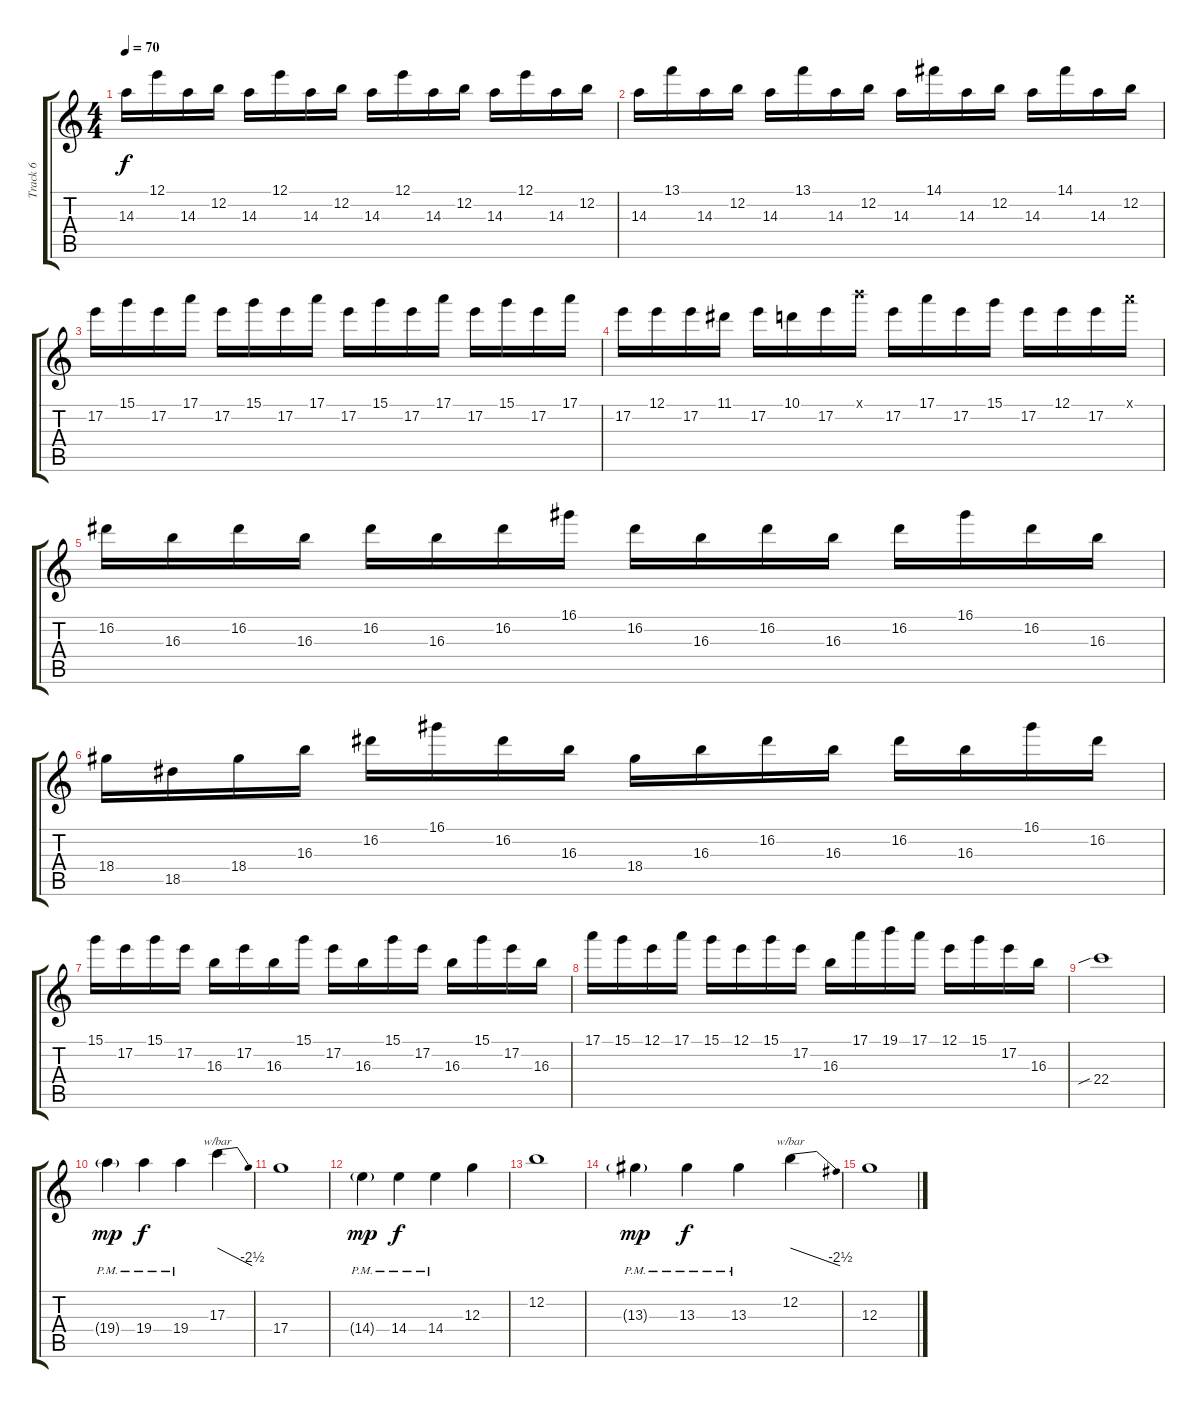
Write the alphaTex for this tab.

\track ("Track 6" "Track 6") {instrument overdrivenguitar}
\staff {score tabs}
\tuning (E4 B3 G3 D3 A2 E2) {hide}
\ts (4 4)
\tempo 70
\clef g2
\ks c
14.3.16{dy f} 12.1.16 14.3.16 12.2.16 14.3.16 12.1.16 14.3.16 12.2.16 14.3.16 12.1.16 14.3.16 12.2.16 14.3.16 12.1.16 14.3.16 12.2.16 |
14.3.16 13.1.16 14.3.16 12.2.16 14.3.16 13.1.16 14.3.16 12.2.16 14.3.16 14.1.16 14.3.16 12.2.16 14.3.16 14.1.16 14.3.16 12.2.16 |
17.2.16 15.1.16 17.2.16 17.1.16 17.2.16 15.1.16 17.2.16 17.1.16 17.2.16 15.1.16 17.2.16 17.1.16 17.2.16 15.1.16 17.2.16 17.1.16 |
17.2.16 12.1.16 17.2.16 11.1.16 17.2.16 10.1.16 17.2.16 19.1{x}.16 17.2.16 17.1.16 17.2.16 15.1.16 17.2.16 12.1.16 17.2.16 17.1{x}.16 |
16.2.16 16.3.16 16.2.16 16.3.16 16.2.16 16.3.16 16.2.16 16.1.16 16.2.16 16.3.16 16.2.16 16.3.16 16.2.16 16.1.16 16.2.16 16.3.16 |
18.4.16 18.5.16 18.4.16 16.3.16 16.2.16 16.1.16 16.2.16 16.3.16 18.4.16 16.3.16 16.2.16 16.3.16 16.2.16 16.3.16 16.1.16 16.2.16 |
15.1.16 17.2.16 15.1.16 17.2.16 16.3.16 17.2.16 16.3.16 15.1.16{volume 4} 17.2.16 16.3.16 15.1.16 17.2.16 16.3.16 15.1.16 17.2.16 16.3.16 |
17.1.16 15.1.16 12.1.16 17.1.16 15.1.16 12.1.16 15.1.16 17.2.16 16.3.16 17.1.16 19.1.16 17.1.16 12.1.16 15.1.16 17.2.16 16.3.16 |
22.4{sib}.1{volume 13} |
19.4{g pm}.4{dy mp} 19.4{pm}.4{dy f} 19.4{pm}.4 17.3.4{tbe (dive default 0 0 60 -10)} |
17.4.1 |
14.4{g pm}.4{dy mp} 14.4{pm}.4{dy f} 14.4{pm}.4 12.3.4 |
12.2.1 |
13.3{g pm}.4{dy mp} 13.3{pm}.4{dy f} 13.3{pm}.4 12.2.4{tbe (dive default 0 0 60 -10)} |
12.3.1
